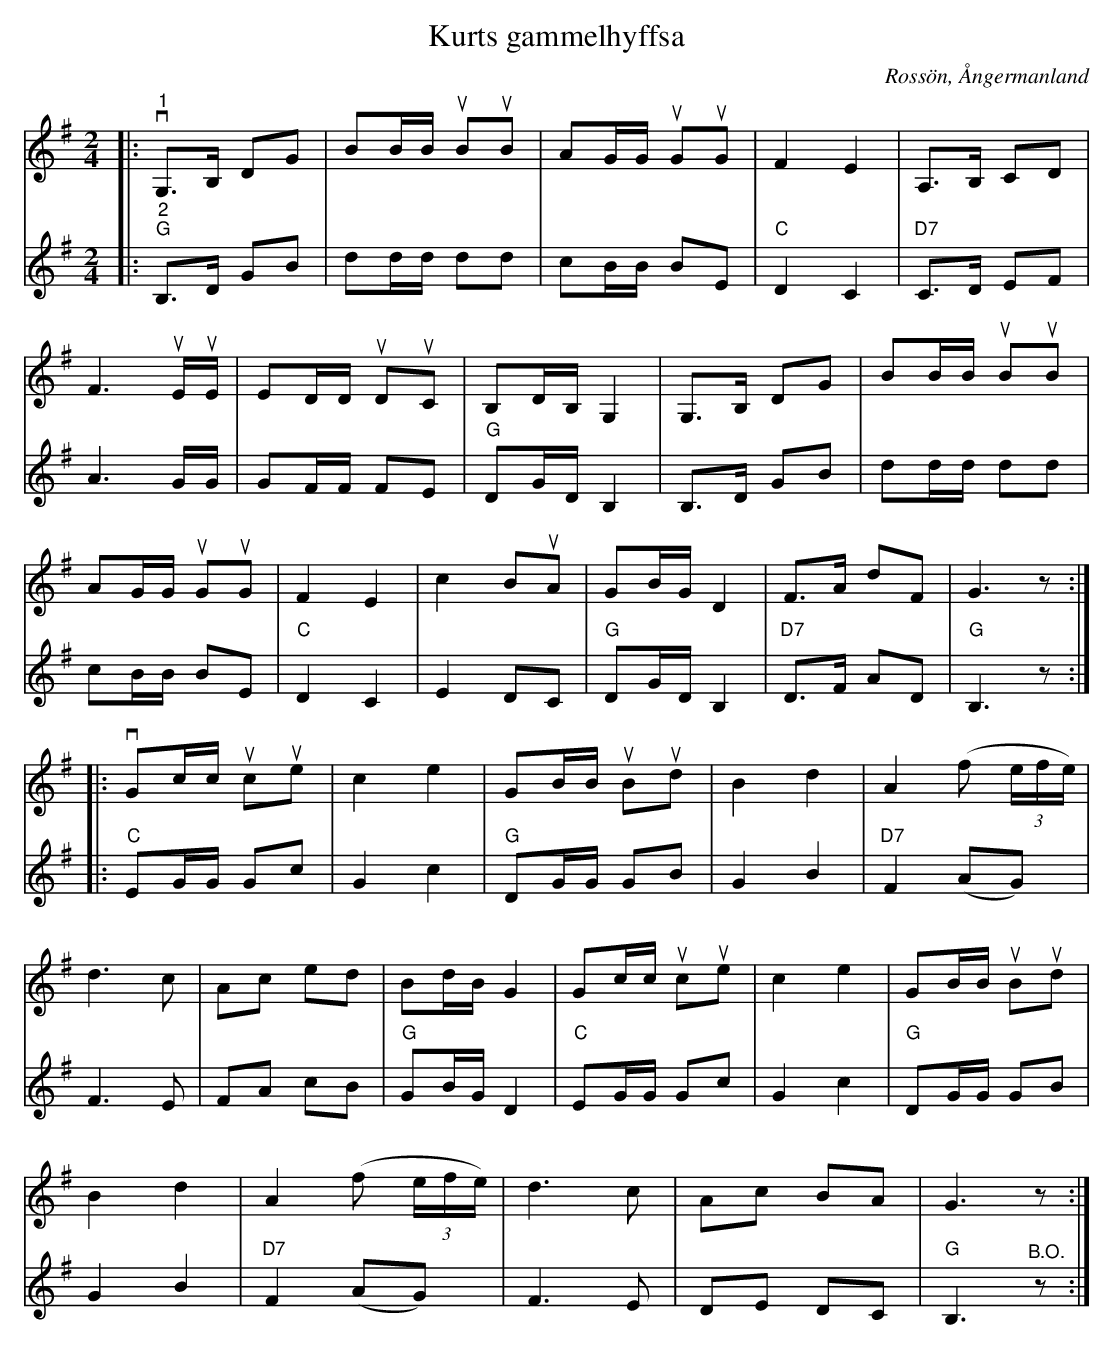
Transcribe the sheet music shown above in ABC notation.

X:1
T:Kurts gammelhyffsa
O:Rossön, Ångermanland
L:1/8
M:2/4
K:G
V:1
|:"^1"v G,>B, DG | BB/B/u BuB | AG/G/u GuG | F2 E2 | A,>B, CD |
F3u E/uE/ | ED/D/u DuC | B,D/B,/ G,2 | G,>B, DG | BB/B/u BuB |
AG/G/u GuG | F2 E2 | c2 BuA | GB/G/ D2 | F>A dF | G3 z ::
v Gc/c/u cue | c2 e2 |  GB/B/u Bud | B2 d2 | A2 (f (3e/f/e/) |
d3 c | Ac ed | Bd/B/ G2 |  Gc/c/u cue | c2 e2 | GB/B/u Bud |
B2 d2 | A2 (f (3e/f/e/) | d3 c | Ac BA | G3 z :|
V:2
|:"^2""G" B,>D GB | dd/d/ dd | cB/B/ BE |"C" D2 C2 |"D7" C>D EF |
A3 G/G/ | GF/F/ FE | "G" DG/D/ B,2 | B,>D GB | dd/d/ dd |
cB/B/ BE |"C" D2 C2 | E2 DC | "G" DG/D/ B,2 | "D7" D>F AD | "G" B,3 z ::
"C" EG/G/ Gc | G2 c2 | "G" DG/G/ GB | G2 B2 | "D7" F2 (AG) | F3 E |
FA cB | "G" GB/G/ D2 | "C" EG/G/ Gc | G2 c2 | "G" DG/G/ GB |
G2 B2 | "D7" F2 (AG) | F3 E | DE DC | "G" B,3"^B.O." z :|
